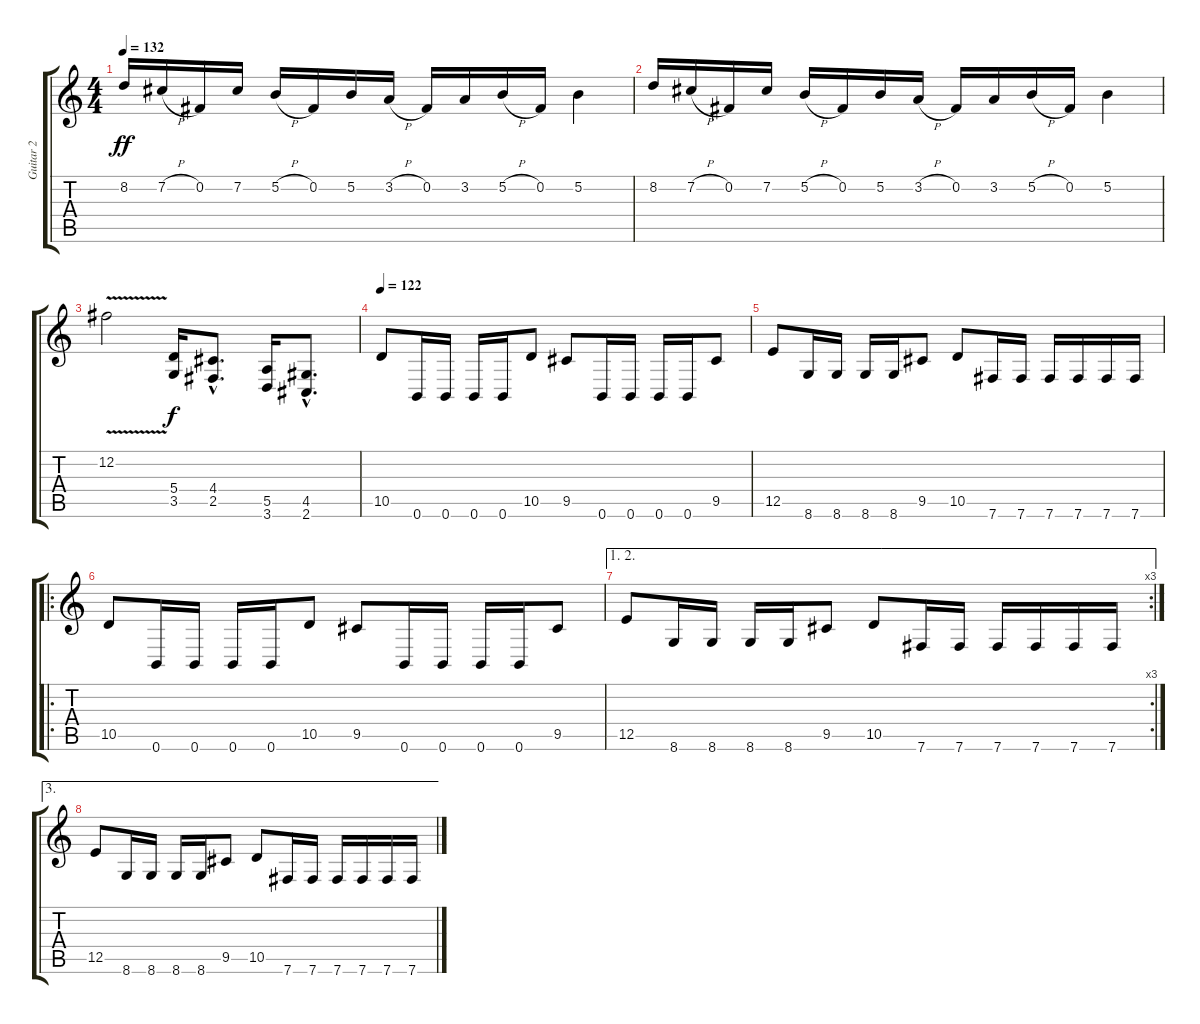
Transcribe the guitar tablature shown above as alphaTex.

\track ("Guitar 2" "Guitar 2") {instrument distortionguitar}
\staff {score tabs}
\tuning (B3 Gb3 D3 A2 E2 B1) {hide}
\ts (4 4)
\tempo 132
\clef g2
\ks c
8.2.16{dy ff} 7.2{h}.16 0.2.16 7.2.16 5.2{h}.16 0.2.16 5.2.16 3.2{h}.16 0.2.16 3.2.16 5.2{h}.16 0.2.16 5.2.4 |
8.2.16 7.2{h}.16 0.2.16 7.2.16 5.2{h}.16 0.2.16 5.2.16 3.2{h}.16 0.2.16 3.2.16 5.2{h}.16 0.2.16 5.2.4 |
12.2{v}.2 (5.4 3.5).16{dy f volume 14 balance 6} (4.4{hac} 2.5{hac}).8{d} (5.5 3.6).16 (4.5{hac} 2.6{hac}).8{d} |
\tempo 122
10.5.8 0.6.16 0.6.16 0.6.16 0.6.16 10.5.8 9.5.8 0.6.16 0.6.16 0.6.16 0.6.16 9.5.8 |
12.5.8 8.6.16 8.6.16 8.6.16 8.6.16 9.5.8 10.5.8 7.6.16 7.6.16 7.6.16 7.6.16 7.6.16 7.6.16 |
\ro
10.5.8 0.6.16 0.6.16 0.6.16 0.6.16 10.5.8 9.5.8 0.6.16 0.6.16 0.6.16 0.6.16 9.5.8 |
\ae (1 2)
\rc 3
12.5.8 8.6.16 8.6.16 8.6.16 8.6.16 9.5.8 10.5.8 7.6.16 7.6.16 7.6.16 7.6.16 7.6.16 7.6.16 |
\ae 3
12.5.8 8.6.16 8.6.16 8.6.16 8.6.16 9.5.8 10.5.8 7.6.16 7.6.16 7.6.16 7.6.16 7.6.16 7.6.16
